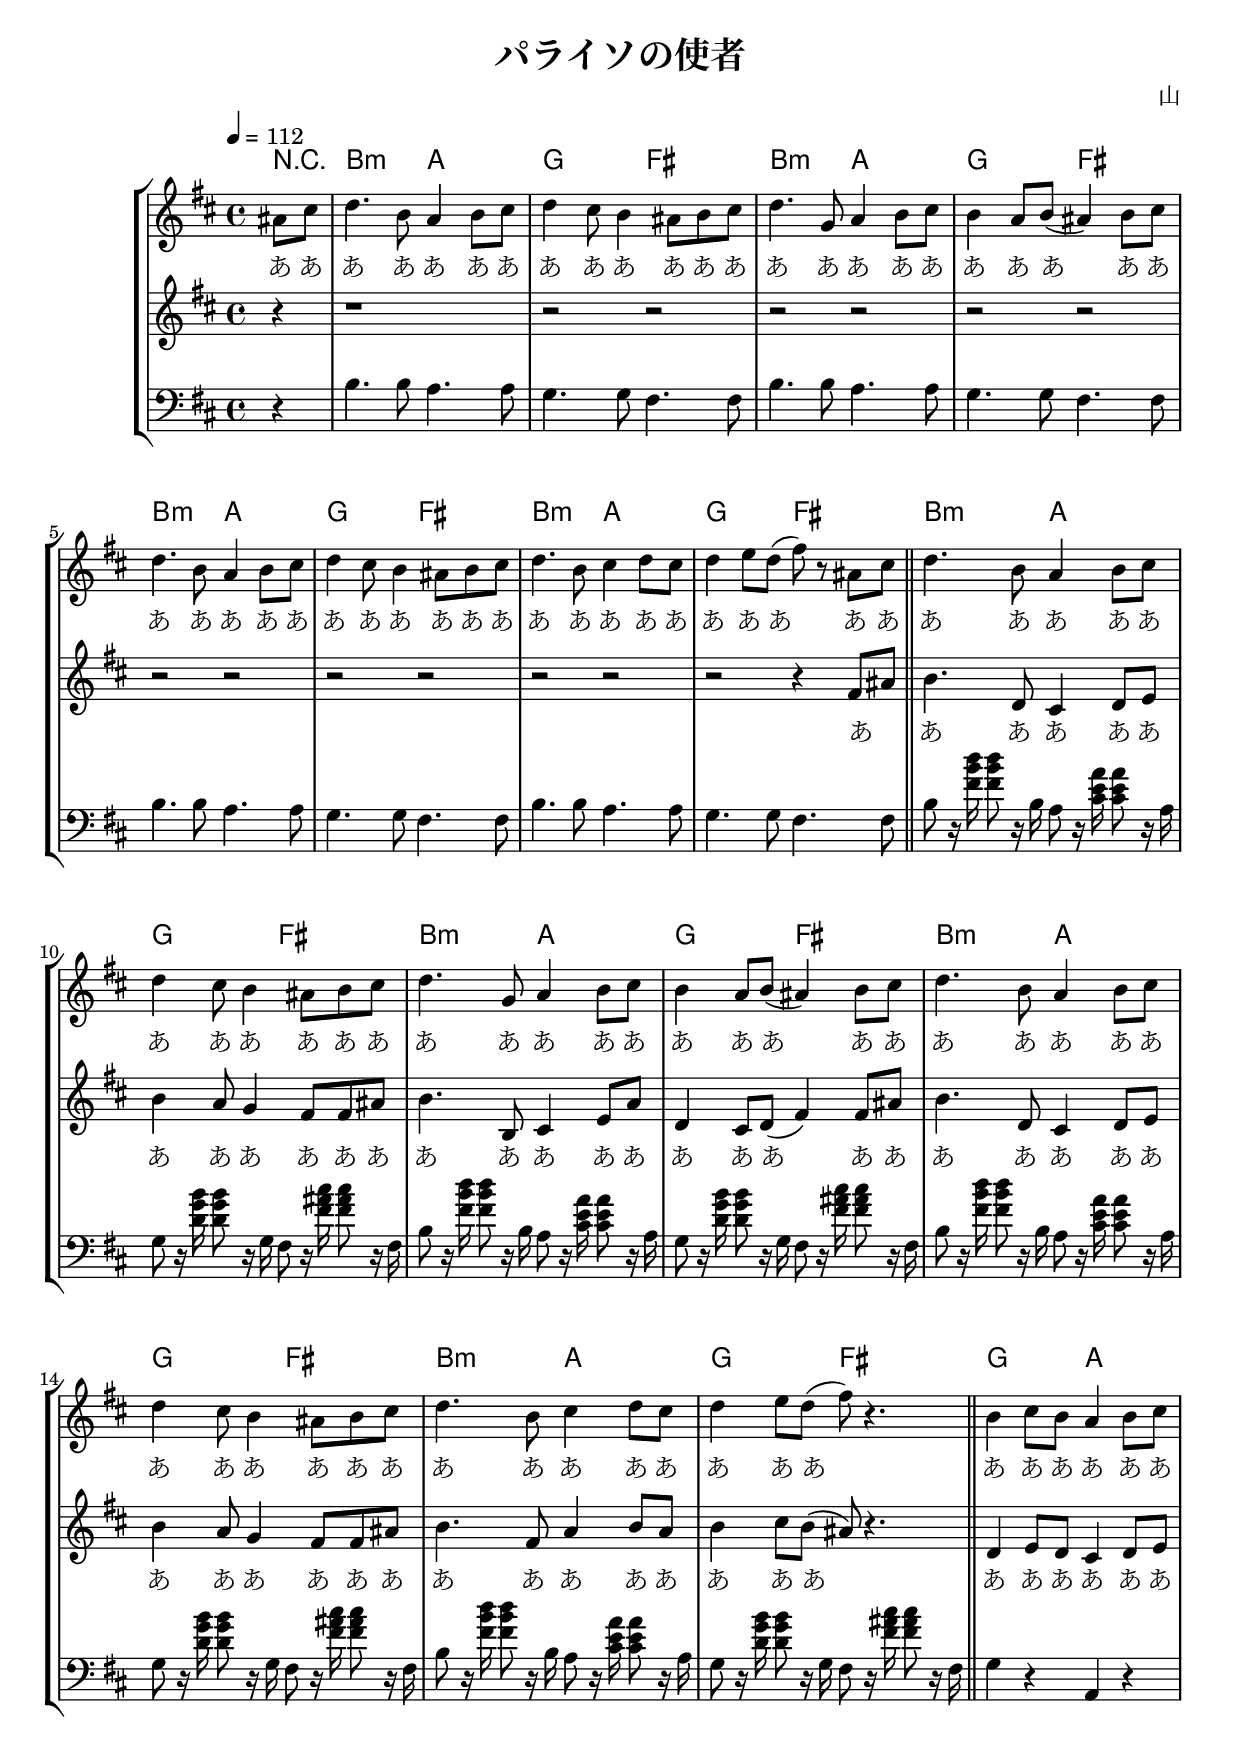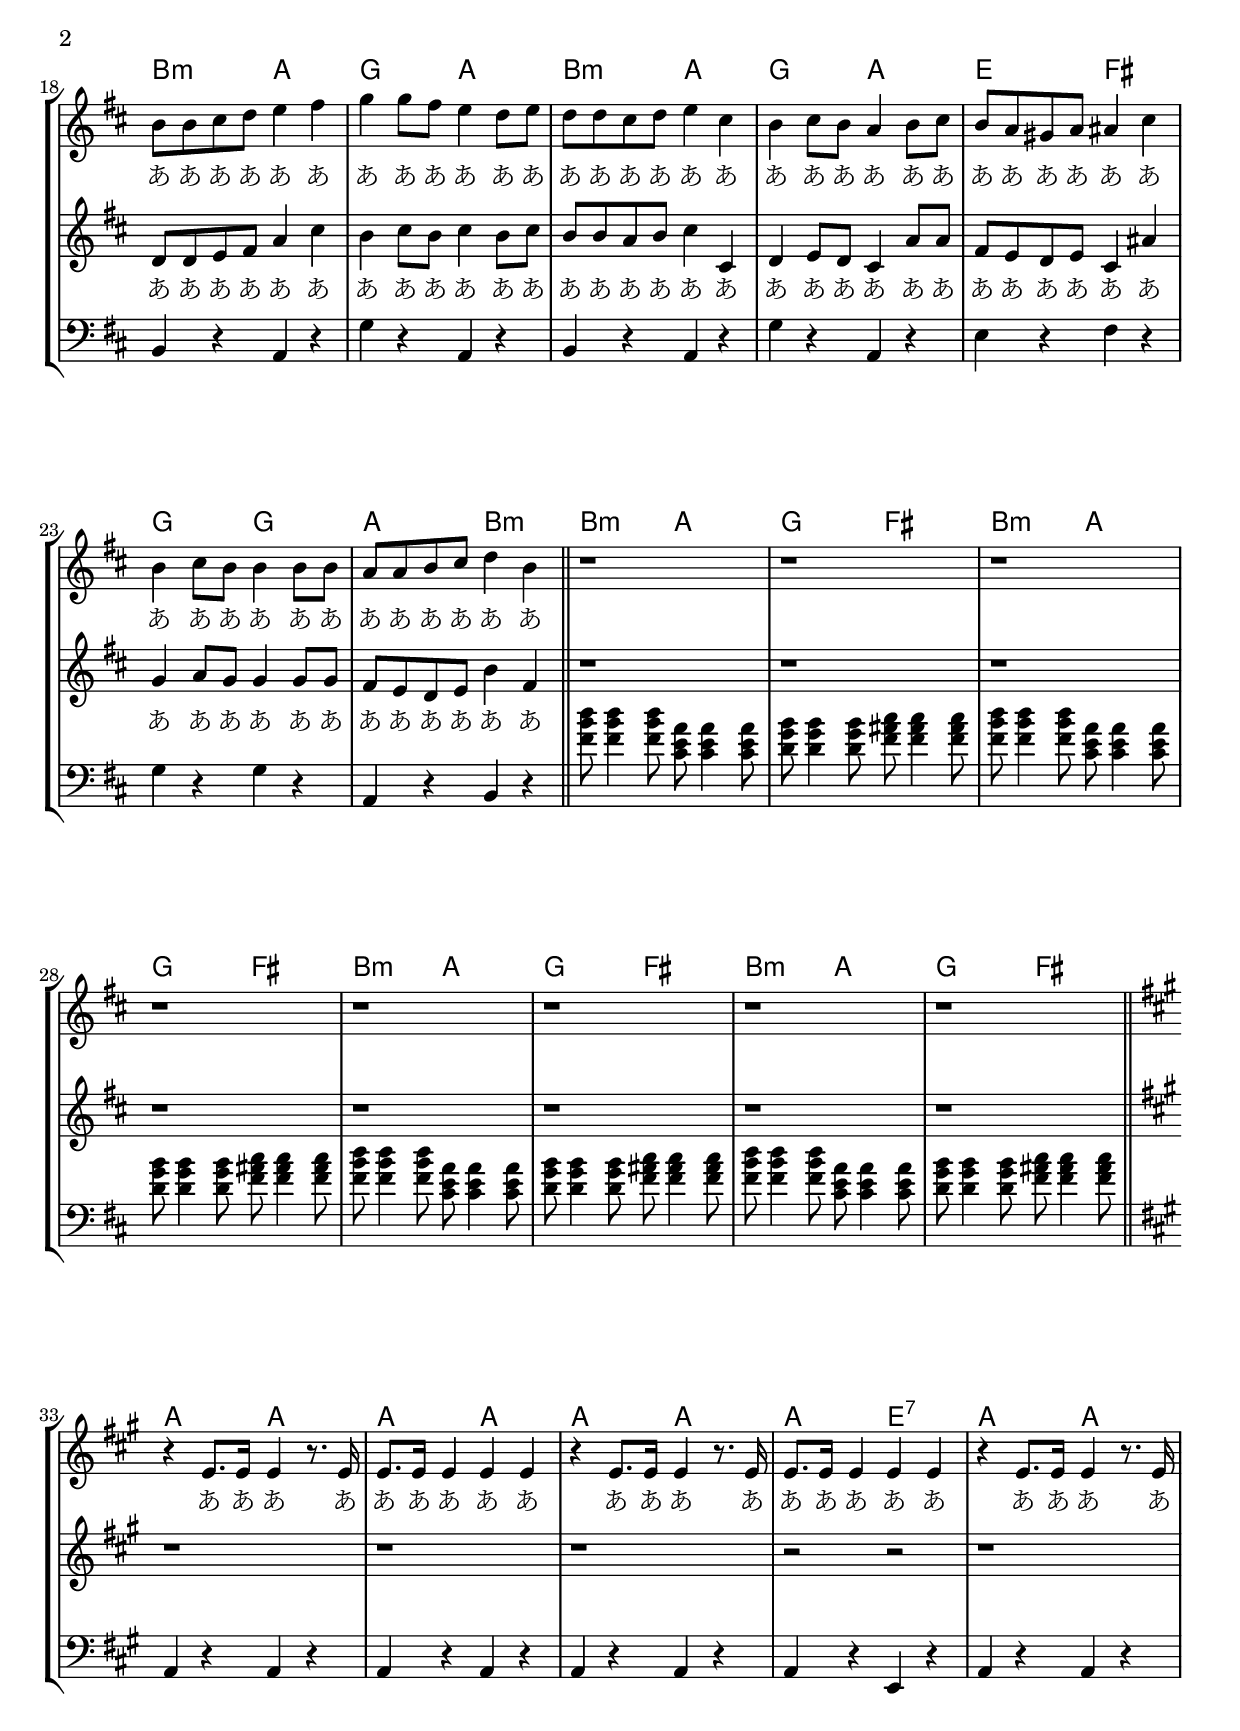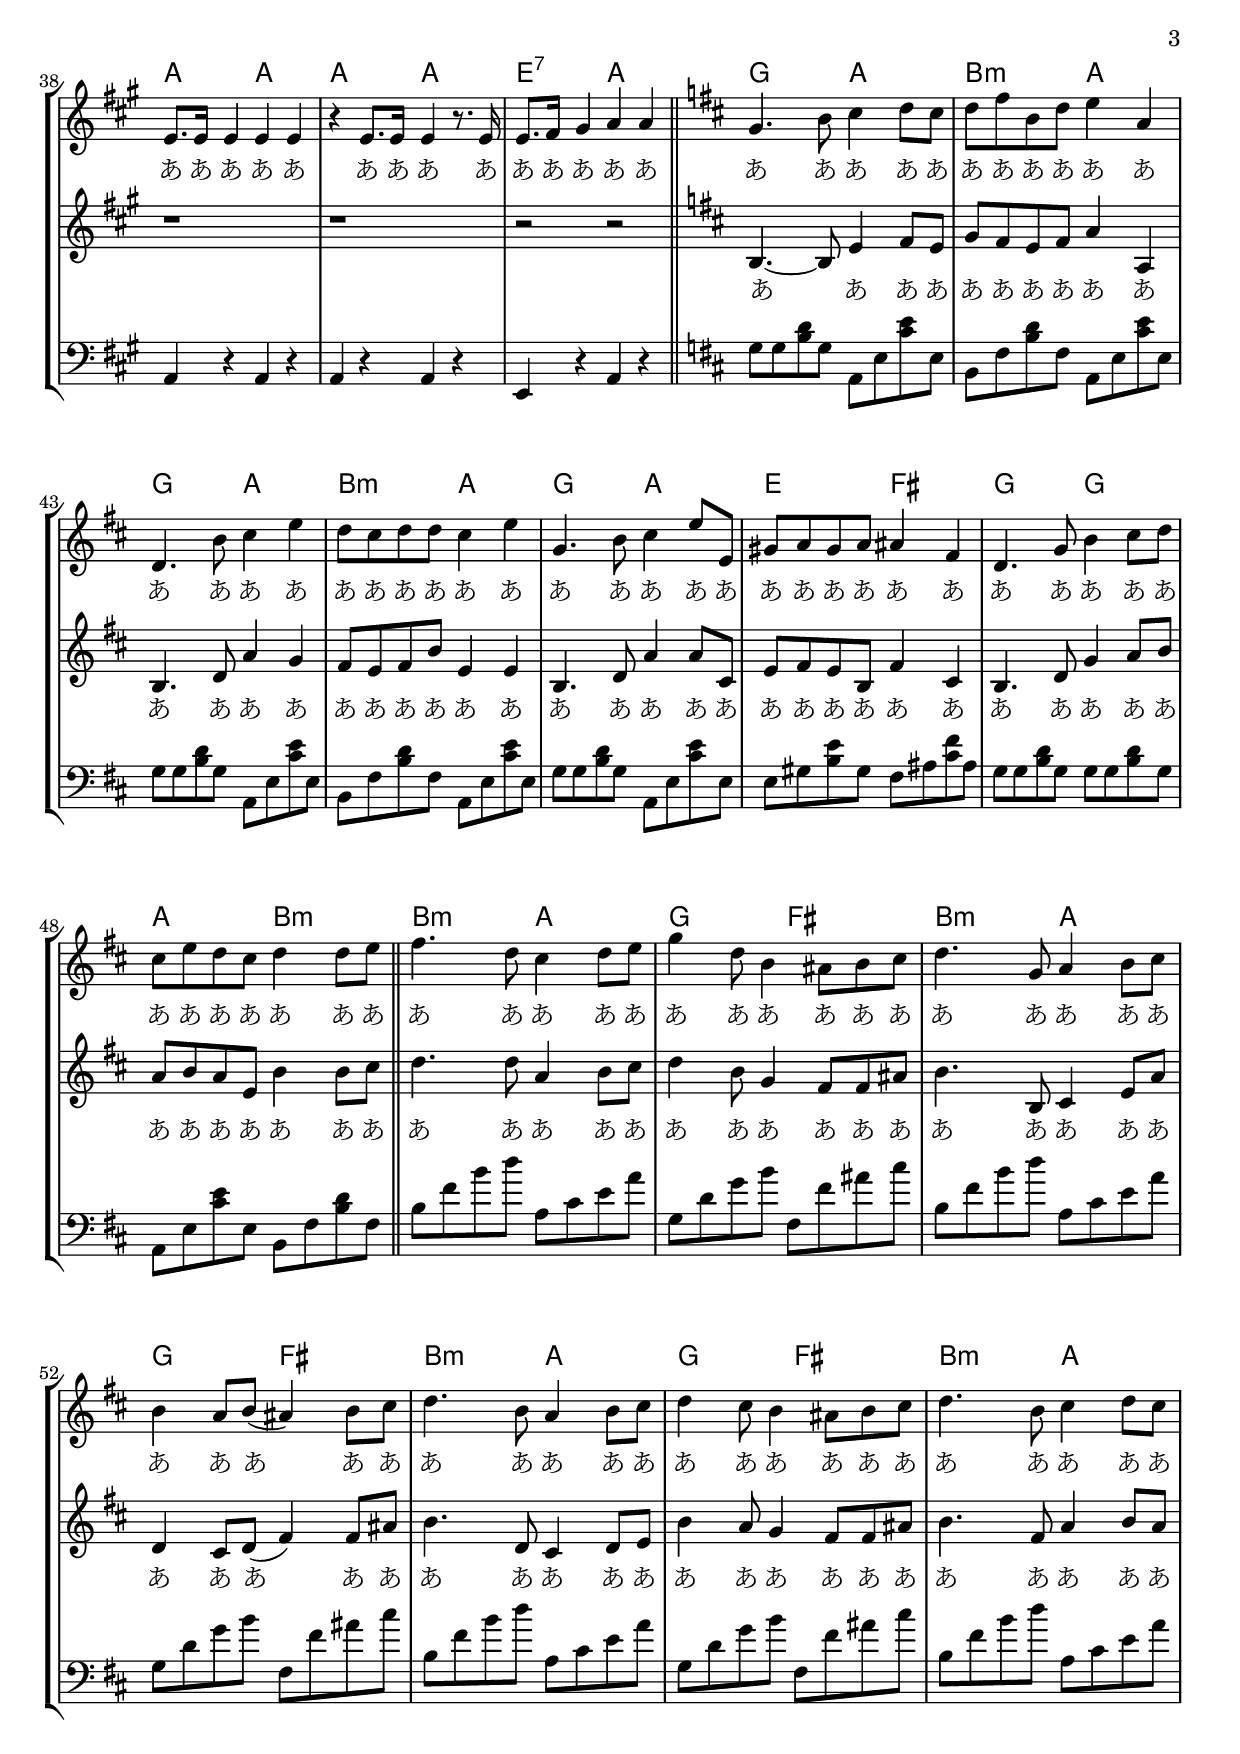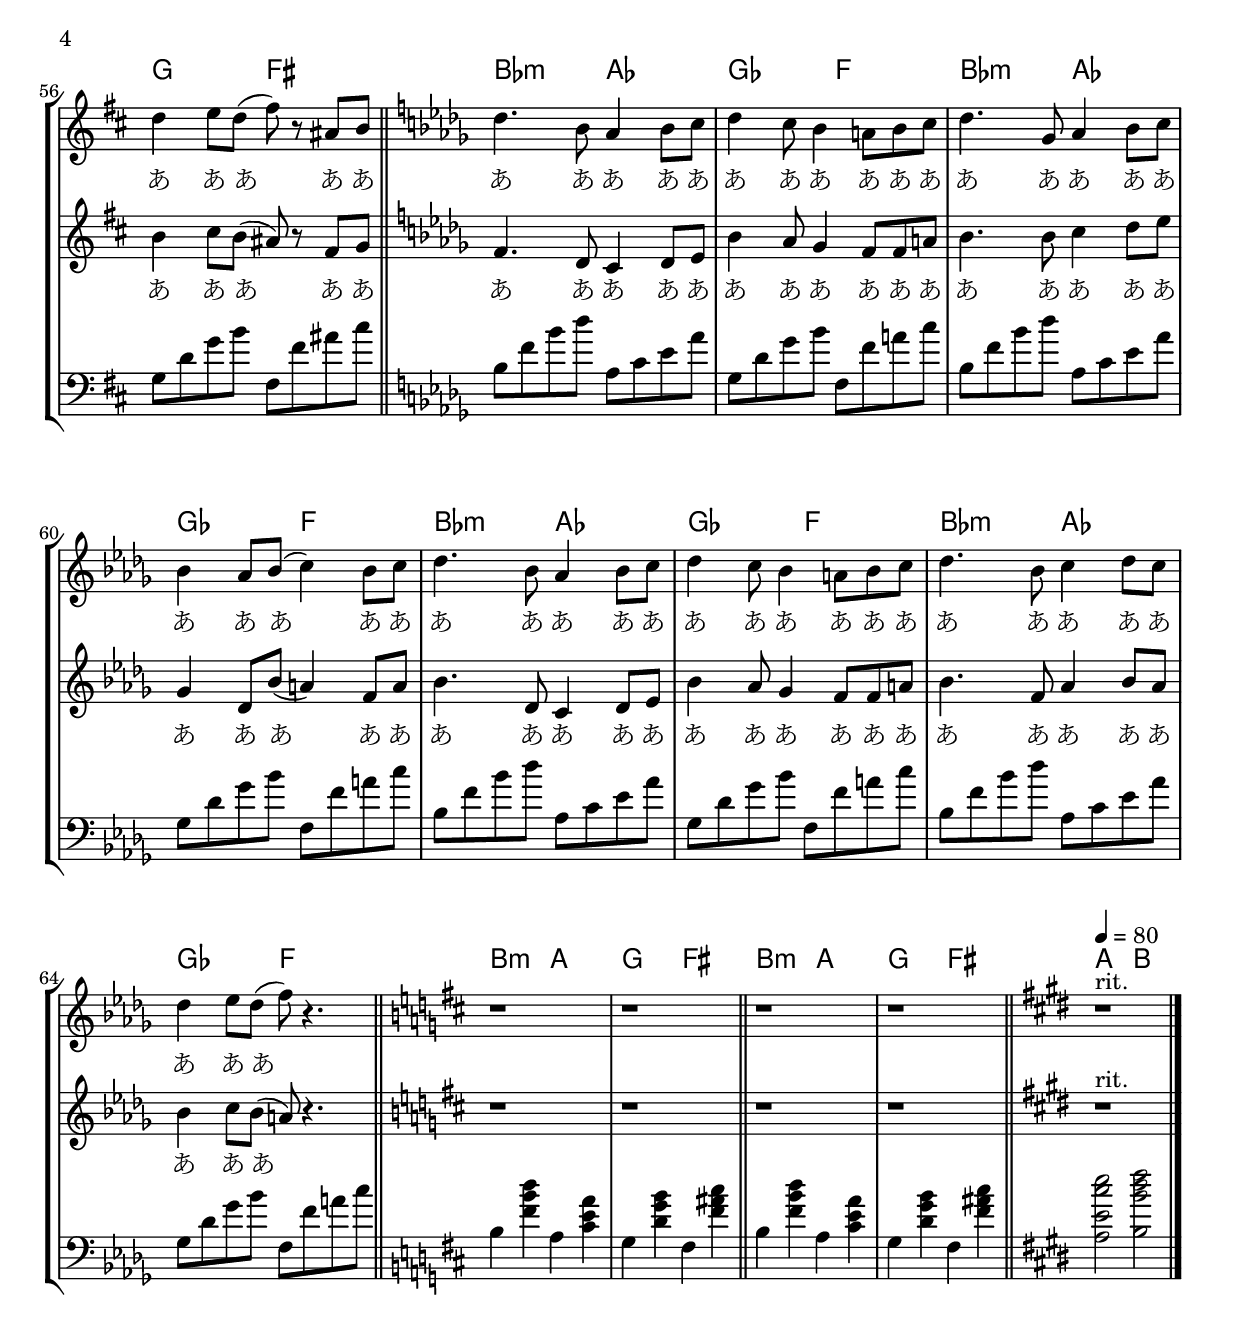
\version "2.12.1"

\header {
	title = \markup {パライソの使者}
	composer = \markup \center-column {山}
}

harmony = \chordmode {
		r4b2:m a g fis b:m a g fis b:m a g fis b:m a g fis 

	b:m a g fis b:m a g fis b:m a g fis b:m a g fis 

	g a b:m a g a b:m a g a e fis g g a b:m 

	b:m a g fis b:m a g fis b:m a g fis b:m a g fis 

	a a a a a a a e:7 a a a a a a e:7 a 

	g a b:m a g a b:m a g a e fis g g a b:m 

	b:m a g fis b:m a g fis b:m a g fis b:m a g fis 

	bes:m as ges f bes:m as ges f bes:m as ges f bes:m as ges f 

	b:m a g fis 

	b:m a g fis 

	a b 
}

melody = {
	\set Staff.midiInstrument = #"Clarinet"
	\partial 8*2
		\key d \major
	\tempo 4 = 112
ais'8  cis''8 
	d''4.  b'8  a'4  b'8  cis''8 
	d''4  cis''8  b'4  ais'8  b'8  cis''8 
	d''4.  g'8  a'4  b'8  cis''8 
	b'4  a'8  b'8  (ais'4)  b'8  cis''8 
	d''4.  b'8  a'4  b'8  cis''8 
	d''4  cis''8  b'4  ais'8  b'8  cis''8 
	d''4.  b'8  cis''4  d''8  cis''8 
	d''4  e''8  d''8  (fis''8)  	r8 	\set Staff.midiInstrument = #"Clarinet"
	ais'8  cis''8 
	d''4.  b'8  a'4  b'8  cis''8 
	d''4  cis''8  b'4  ais'8  b'8  cis''8 
	d''4.  g'8  a'4  b'8  cis''8 
	b'4  a'8  b'8  (ais'4)  b'8  cis''8 
	d''4.  b'8  a'4  b'8  cis''8 
	d''4  cis''8  b'4  ais'8  b'8  cis''8 
	d''4.  b'8  cis''4  d''8  cis''8 
	d''4  e''8  d''8  (fis''8)  	r4. 	\set Staff.midiInstrument = #"Clarinet"
	b'4  cis''8  b'8  a'4  b'8  cis''8 
	b'8  b'8  cis''8  d''8  e''4  fis''4 
	g''4  g''8  fis''8  e''4  d''8  e''8 
	d''8  d''8  cis''8  d''8  e''4  cis''4 
	b'4  cis''8  b'8  a'4  b'8  cis''8 
	b'8  a'8  gis'8  a'8  ais'4  cis''4 
	b'4  cis''8  b'8  b'4  b'8  b'8 
	a'8  a'8  b'8  cis''8  d''4  b'4
	r1 | r1 | r1 | r1 | r1 | r1 | r1 | r1   
	\set Staff.midiInstrument = #"Woodblock"
		\key a \major
r4  e'8.  e'16  e'4  r8.  e'16 
	e'8.  e'16  e'4  e'4  e'4 
	r4  e'8.  e'16  e'4  r8.  e'16 
	e'8.  e'16  e'4  e'4  e'4 
	r4  e'8.  e'16  e'4  r8.  e'16 
	e'8.  e'16  e'4  e'4  e'4 
	r4  e'8.  e'16  e'4  r8.  e'16 
	e'8.  fis'16  gis'4  a'4  a'4
	\set Staff.midiInstrument = #"FX 6 (goblins)"
		\key d \major
g'4.  b'8  cis''4  d''8  cis''8 
	d''8  fis''8  b'8  d''8  e''4  a'4 
	d'4.  b'8  cis''4  e''4 
	d''8  cis''8  d''8  d''8  cis''4  e''4 
	g'4.  b'8  cis''4  e''8  e'8 
	gis'8  a'8  gis'8  a'8  ais'4  fis'4 
	d'4.  g'8  b'4  cis''8  d''8 
	cis''8  e''8  d''8  cis''8  d''4  	\set Staff.midiInstrument = #"Acoustic Guitar (steel)"
	d''8  e''8 
	fis''4.  d''8  cis''4  d''8  e''8 
	g''4  d''8  b'4  ais'8  b'8  cis''8 
	d''4.  g'8  a'4  b'8  cis''8 
	b'4  a'8  b'8  (ais'4)  b'8  cis''8 
	d''4.  b'8  a'4  b'8  cis''8 
	d''4  cis''8  b'4  ais'8  b'8  cis''8 
	d''4.  b'8  cis''4  d''8  cis''8 
	d''4  e''8  d''8  (fis''8)  	r8 	\set Staff.midiInstrument = #"Koto"
	ais'8  b'8 
		\key des \major
des''4.  bes'8  as'4  bes'8  c''8 
	des''4  c''8  bes'4  a'8  bes'8  c''8 
	des''4.  ges'8  as'4  bes'8  c''8 
	bes'4  as'8  bes'8  (c''4)  bes'8  c''8 
	des''4.  bes'8  as'4  bes'8  c''8 
	des''4  c''8  bes'4  a'8  bes'8  c''8 
	des''4.  bes'8  c''4  des''8  c''8 
	des''4  es''8  des''8  (f''8)  	r4. 	\key d \major
	r1 | r1   
	r1 | r1   
	\key e \major
	\tempo 4 = 80
	r1^"rit." \bar "|."
}

words = \lyricmode {
	あ  あ  あ  あ  あ  あ  あ  あ  あ  あ  あ  あ  あ  あ  あ  あ  あ  あ  あ  あ  あ  あ  あ  あ  あ  あ  あ  あ  あ  あ  あ  あ  あ  あ  あ  あ  あ  あ  あ  あ  あ  あ  
	あ  あ  あ  あ  あ  あ  あ  あ  あ  あ  あ  あ  あ  あ  あ  あ  あ  あ  あ  あ  あ  あ  あ  あ  あ  あ  あ  あ  あ  あ  あ  あ  あ  あ  あ  あ  あ  あ  あ  あ  あ  あ  
	あ  あ  あ  あ  あ  あ  あ  あ  あ  あ  あ  あ  あ  あ  あ  あ  あ  あ  あ  あ  あ  あ  あ  あ  あ  あ  あ  あ  あ  あ  あ  あ  あ  あ  あ  あ  あ  あ  あ  あ  あ  あ  あ  あ  あ  あ  あ  あ  
	
	あ  あ  あ  あ  あ  あ  あ  あ  あ  あ  あ  あ  あ  あ  あ  あ  あ  あ  あ  あ  あ  あ  あ  あ  あ  あ  あ  あ  あ  あ  あ  あ  あ  あ  あ  あ  
	あ  あ  あ  あ  あ  あ  あ  あ  あ  あ  あ  あ  あ  あ  あ  あ  あ  あ  あ  あ  あ  あ  あ  あ  あ  あ  あ  あ  あ  あ  あ  あ  あ  あ  あ  あ  あ  あ  あ  あ  あ  あ  
	あ  あ  あ  あ  あ  あ  あ  あ  あ  あ  あ  あ  あ  あ  あ  あ  あ  あ  あ  あ  あ  あ  あ  あ  あ  あ  あ  あ  あ  あ  あ  あ  あ  あ  あ  あ  あ  あ  あ  あ  あ  あ  
	あ  あ  あ  あ  あ  あ  あ  あ  あ  あ  あ  あ  あ  あ  あ  あ  あ  あ  あ  あ  あ  あ  あ  あ  あ  あ  あ  あ  あ  あ  あ  あ  あ  あ  あ  あ  あ  あ  あ  あ  あ  あ  
	
	
	
}

secondmelody = {
	\set Staff.midiInstrument = #"Clarinet"
	\partial 8*2
		\key d \major
	\tempo 4 = 112
r4 r1 ~ 
	r2  r2 
	r2  r2 
	r2  r2 
	r2  r2 
	r2  r2~ 
	r2  r2 
	r2  r4  	\set Staff.midiInstrument = #"Acoustic Guitar (steel)"
	fis'8  ais'8 
	b'4.  d'8  cis'4  d'8  e'8 
	b'4  a'8  g'4  fis'8  fis'8  ais'8 
	b'4.  b8  cis'4  e'8  a'8 
	d'4  cis'8  d'8  (fis'4)  fis'8  ais'8 
	b'4.  d'8  cis'4  d'8  e'8 
	b'4  a'8  g'4  fis'8  fis'8  ais'8 
	b'4.  fis'8  a'4  b'8  a'8 
	b'4  cis''8  b'8  (ais'8)  	r4. 	\set Staff.midiInstrument = #"Blown Bottle"
	d'4  e'8  d'8  cis'4  d'8  e'8 
	d'8  d'8  e'8  fis'8  a'4  cis''4 
	b'4  cis''8  b'8  cis''4  b'8  cis''8 
	b'8  b'8  a'8  b'8  cis''4  cis'4 
	d'4  e'8  d'8  cis'4  a'8  a'8 
	fis'8  e'8  d'8  e'8  cis'4  ais'4 
	g'4  a'8  g'8  g'4  g'8  g'8 
	fis'8  e'8  d'8  e'8  b'4  fis'4
	r1 | r1 | r1 | r1 | r1 | r1 | r1 | r1   
	\set Staff.midiInstrument = #"Woodblock"
		\key a \major
r1~ 
	r1 
	 r1~ 
	r2  r2 
	r1~ 
	r1 
	 r1 
	r2  r2
	\set Staff.midiInstrument = #"FX 6 (goblins)"
		\key d \major
b4.  b8  e'4  fis'8  e'8 
	g'8  fis'8  e'8  fis'8  a'4  a4 
	b4.  d'8  a'4  g'4 
	fis'8  e'8  fis'8  b'8  e'4  e'4 
	b4.  d'8  a'4  a'8  cis'8 
	e'8  fis'8  e'8  b8  fis'4  cis'4 
	b4.  d'8  g'4  a'8  b'8 
	a'8  b'8  a'8  e'8  b'4  	\set Staff.midiInstrument = #"Bright Acoustic"
	b'8  cis''8 
	d''4.  d''8  a'4  b'8  cis''8 
	d''4  b'8  g'4  fis'8  fis'8  ais'8 
	b'4.  b8  cis'4  e'8  a'8 
	d'4  cis'8  d'8  (fis'4)  fis'8  ais'8 
	b'4.  d'8  cis'4  d'8  e'8 
	b'4  a'8  g'4  fis'8  fis'8  ais'8 
	b'4.  fis'8  a'4  b'8  a'8 
	b'4  cis''8  b'8  (ais'8)  	r8 	\set Staff.midiInstrument = #"Acoustic Guitar (steel)"
	fis'8  g'8 
		\key des \major
f'4.  des'8  c'4  des'8  es'8 
	bes'4  as'8  ges'4  f'8  f'8  a'8 
	bes'4.  bes'8  c''4  des''8  es''8 
	ges'4  des'8  bes'8  (a'4)  f'8  a'8 
	bes'4.  des'8  c'4  des'8  es'8 
	bes'4  as'8  ges'4  f'8  f'8  a'8 
	bes'4.  f'8  as'4  bes'8  as'8 
	bes'4  c''8  bes'8  (a'8)  	r4. 	\key d \major
	r1 | r1   
	r1 | r1   
	\key e \major
	\tempo 4 = 80
	r1^"rit." \bar "|."
}

secondwords = \lyricmode {
	
	あ  あ  あ  あ  あ  あ  あ  あ  あ  あ  あ  あ  あ  あ  あ  あ  あ  あ  あ  あ  あ  あ  あ  あ  あ  あ  あ  あ  あ  あ  あ  あ  あ  あ  あ  あ  あ  あ  あ  あ  あ  あ  
	あ  あ  あ  あ  あ  あ  あ  あ  あ  あ  あ  あ  あ  あ  あ  あ  あ  あ  あ  あ  あ  あ  あ  あ  あ  あ  あ  あ  あ  あ  あ  あ  あ  あ  あ  あ  あ  あ  あ  あ  あ  あ  あ  あ  あ  あ  あ  あ  
	
	
	あ  あ  あ  あ  あ  あ  あ  あ  あ  あ  あ  あ  あ  あ  あ  あ  あ  あ  あ  あ  あ  あ  あ  あ  あ  あ  あ  あ  あ  あ  あ  あ  あ  あ  あ  あ  あ  あ  あ  あ  あ  あ  
	あ  あ  あ  あ  あ  あ  あ  あ  あ  あ  あ  あ  あ  あ  あ  あ  あ  あ  あ  あ  あ  あ  あ  あ  あ  あ  あ  あ  あ  あ  あ  あ  あ  あ  あ  あ  あ  あ  あ  あ  あ  あ  
	あ  あ  あ  あ  あ  あ  あ  あ  あ  あ  あ  あ  あ  あ  あ  あ  あ  あ  あ  あ  あ  あ  あ  あ  あ  あ  あ  あ  あ  あ  あ  あ  あ  あ  あ  あ  あ  あ  あ  あ  あ  あ  
	
	
	
}

tempochange = {
	\tempo 4 = 112
	r1 | r1 | r1 | r1 | r1 | r1 | r1 | r1 \bar "||"
	\tempo 4 = 112
	r1 | r1 | r1 | r1 | r1 | r1 | r1 | r1 \bar "||"
	\tempo 4 = 112
	r1 | r1 | r1 | r1 | r1 | r1 | r1 | r1 \bar "||"
	\tempo 4 = 112
	r1 | r1 | r1 | r1 | r1 | r1 | r1 | r1 \bar "||"
	\tempo 4 = 112
	r1 | r1 | r1 | r1 | r1 | r1 | r1 | r1 \bar "||"
	\tempo 4 = 112
	r1 | r1 | r1 | r1 | r1 | r1 | r1 | r1 \bar "||"
	\tempo 4 = 112
	r1 | r1 | r1 | r1 | r1 | r1 | r1 | r1 \bar "||"
	\tempo 4 = 112
	r1 | r1 | r1 | r1 | r1 | r1 | r1 | r1 \bar "||"
	\tempo 4 = 112
	r1 | r1 \bar "||"
	\tempo 4 = 112
	r1 | r1 \bar "||"
	\tempo 4 = 80
	\tempo 4 = 60 r2 \tempo 4 = 53 r2 \bar "|."
}

mainacc = {
	\clef bass
	\set Staff.midiInstrument = #"Shakuhachi"
	\key d \major
	\tempo 4 = 112
	\partial 8*2
	r4	b4.b8
	a4.a8
	g4.g8
	fis4.fis8
	b4.b8
	a4.a8
	g4.g8
	fis4.fis8
	b4.b8
	a4.a8
	g4.g8
	fis4.fis8
	b4.b8
	a4.a8
	g4.g8
	fis4.fis8
	\bar "||"

	\set Staff.midiInstrument = #"Shakuhachi"
	b8 r16 <fis' b' d''>16 <fis' b' d''>8 r16 b16
	a8 r16 <cis' e' a'>16 <cis' e' a'>8 r16 a16
	g8 r16 <d' g' b'>16 <d' g' b'>8 r16 g16
	fis8 r16 <fis' ais' cis''>16 <fis' ais' cis''>8 r16 fis16
	b8 r16 <fis' b' d''>16 <fis' b' d''>8 r16 b16
	a8 r16 <cis' e' a'>16 <cis' e' a'>8 r16 a16
	g8 r16 <d' g' b'>16 <d' g' b'>8 r16 g16
	fis8 r16 <fis' ais' cis''>16 <fis' ais' cis''>8 r16 fis16
	b8 r16 <fis' b' d''>16 <fis' b' d''>8 r16 b16
	a8 r16 <cis' e' a'>16 <cis' e' a'>8 r16 a16
	g8 r16 <d' g' b'>16 <d' g' b'>8 r16 g16
	fis8 r16 <fis' ais' cis''>16 <fis' ais' cis''>8 r16 fis16
	b8 r16 <fis' b' d''>16 <fis' b' d''>8 r16 b16
	a8 r16 <cis' e' a'>16 <cis' e' a'>8 r16 a16
	g8 r16 <d' g' b'>16 <d' g' b'>8 r16 g16
	fis8 r16 <fis' ais' cis''>16 <fis' ais' cis''>8 r16 fis16
	\bar "||"

	\set Staff.midiInstrument = #"Shakuhachi"
	g4 r4
	a,4 r4
	b,4 r4
	a,4 r4
	g4 r4
	a,4 r4
	b,4 r4
	a,4 r4
	g4 r4
	a,4 r4
	e4 r4
	fis4 r4
	g4 r4
	g4 r4
	a,4 r4
	b,4 r4
	\bar "||"

	\set Staff.midiInstrument = #"Shakuhachi"
	<fis' b' d''>8 <fis' b' d''>4 <fis' b' d''>8
	<cis' e' a'>8 <cis' e' a'>4 <cis' e' a'>8
	<d' g' b'>8 <d' g' b'>4 <d' g' b'>8
	<fis' ais' cis''>8 <fis' ais' cis''>4 <fis' ais' cis''>8
	<fis' b' d''>8 <fis' b' d''>4 <fis' b' d''>8
	<cis' e' a'>8 <cis' e' a'>4 <cis' e' a'>8
	<d' g' b'>8 <d' g' b'>4 <d' g' b'>8
	<fis' ais' cis''>8 <fis' ais' cis''>4 <fis' ais' cis''>8
	<fis' b' d''>8 <fis' b' d''>4 <fis' b' d''>8
	<cis' e' a'>8 <cis' e' a'>4 <cis' e' a'>8
	<d' g' b'>8 <d' g' b'>4 <d' g' b'>8
	<fis' ais' cis''>8 <fis' ais' cis''>4 <fis' ais' cis''>8
	<fis' b' d''>8 <fis' b' d''>4 <fis' b' d''>8
	<cis' e' a'>8 <cis' e' a'>4 <cis' e' a'>8
	<d' g' b'>8 <d' g' b'>4 <d' g' b'>8
	<fis' ais' cis''>8 <fis' ais' cis''>4 <fis' ais' cis''>8
	\bar "||"

	\set Staff.midiInstrument = #"Tinkle Bell"
	\key a \major
	a,4 r4
	a,4 r4
	a,4 r4
	a,4 r4
	a,4 r4
	a,4 r4
	a,4 r4
	e,4 r4
	a,4 r4
	a,4 r4
	a,4 r4
	a,4 r4
	a,4 r4
	a,4 r4
	e,4 r4
	a,4 r4
	\bar "||"

	\set Staff.midiInstrument = #"English Horn"
	\key d \major
	g8 g <b d'> g
	a,8 e <cis' e'> e
	b,8 fis <b d'> fis
	a,8 e <cis' e'> e
	g8 g <b d'> g
	a,8 e <cis' e'> e
	b,8 fis <b d'> fis
	a,8 e <cis' e'> e
	g8 g <b d'> g
	a,8 e <cis' e'> e
	e8 gis <b e'> gis
	fis8 ais <cis' fis'> ais
	g8 g <b d'> g
	g8 g <b d'> g
	a,8 e <cis' e'> e
	b,8 fis <b d'> fis
	\bar "||"

	\set Staff.midiInstrument = #"FX 2 (soundtrack)"
	b8 fis'8 b'8 d''8
	a8 cis'8 e'8 a'8
	g8 d'8 g'8 b'8
	fis8 fis'8 ais'8 cis''8
	b8 fis'8 b'8 d''8
	a8 cis'8 e'8 a'8
	g8 d'8 g'8 b'8
	fis8 fis'8 ais'8 cis''8
	b8 fis'8 b'8 d''8
	a8 cis'8 e'8 a'8
	g8 d'8 g'8 b'8
	fis8 fis'8 ais'8 cis''8
	b8 fis'8 b'8 d''8
	a8 cis'8 e'8 a'8
	g8 d'8 g'8 b'8
	fis8 fis'8 ais'8 cis''8
	\bar "||"

	\set Staff.midiInstrument = #"FX 2 (soundtrack)"
	\key des \major
	bes8 f'8 bes'8 des''8
	as8 c'8 es'8 as'8
	ges8 des'8 ges'8 bes'8
	f8 f'8 a'8 c''8
	bes8 f'8 bes'8 des''8
	as8 c'8 es'8 as'8
	ges8 des'8 ges'8 bes'8
	f8 f'8 a'8 c''8
	bes8 f'8 bes'8 des''8
	as8 c'8 es'8 as'8
	ges8 des'8 ges'8 bes'8
	f8 f'8 a'8 c''8
	bes8 f'8 bes'8 des''8
	as8 c'8 es'8 as'8
	ges8 des'8 ges'8 bes'8
	f8 f'8 a'8 c''8
	\bar "||"

	\set Staff.midiInstrument = #"FX 2 (soundtrack)"
	\key d \major
	b4 <fis' b' d''>4
	a4 <cis' e' a'>4
	g4 <d' g' b'>4
	fis4 <fis' ais' cis''>4
	\bar "||"

	\set Staff.midiInstrument = #"FX 2 (soundtrack)"
	b4 <fis' b' d''>4
	a4 <cis' e' a'>4
	g4 <d' g' b'>4
	fis4 <fis' ais' cis''>4
	\bar "||"

	\set Staff.midiInstrument = #"Choir Aahs"
	\key e \major
	\tempo 4 = 80
	<a e' e'' cis''>2
	<b b' dis'' fis''>2
	\bar "|."
}

subacc = {
	\clef bass
	\set Staff.midiInstrument = #"Acoustic grand"
	\key d \major
	\tempo 4 = 112
	\partial 8*2
	r4	r2
	r2
	r2
	r2
	r2
	r2
	r2
	r2
	r2
	r2
	r2
	r2
	r2
	r2
	r2
	r2
	\bar "||"

	\set Staff.midiInstrument = #"Agogo"
	b4 b4
	a4 a4
	g4 g4
	fis4 fis4
	b4 b4
	a4 a4
	g4 g4
	fis4 fis4
	b4 b4
	a4 a4
	g4 g4
	fis4 fis4
	b4 b4
	a4 a4
	g4 g4
	fis4 fis4
	\bar "||"

	\set Staff.midiInstrument = #"Oboe"
	g4.g8
	a,4.a,8
	b,4.b,8
	a,4.a,8
	g4.g8
	a,4.a,8
	b,4.b,8
	a,4.a,8
	g4.g8
	a,4.a,8
	e4.e8
	fis4.fis8
	g4.g8
	g4.g8
	a,4.a,8
	b,4.b,8
	\bar "||"

	\set Staff.midiInstrument = #"Agogo"
	b4 b4
	a4 a4
	g4 g4
	fis4 fis4
	b4 b4
	a4 a4
	g4 g4
	fis4 fis4
	b4 b4
	a4 a4
	g4 g4
	fis4 fis4
	b4 b4
	a4 a4
	g4 g4
	fis4 fis4
	\bar "||"

	\set Staff.midiInstrument = #"Acoustic grand"
	\key a \major
	r2
	r2
	r2
	r2
	r2
	r2
	r2
	r2
	r2
	r2
	r2
	r2
	r2
	r2
	r2
	r2
	\bar "||"

	\set Staff.midiInstrument = #"Agogo"
	\key d \major
	g4 g4
	a,4 a,4
	b,4 b,4
	a,4 a,4
	g4 g4
	a,4 a,4
	b,4 b,4
	a,4 a,4
	g4 g4
	a,4 a,4
	e4 e4
	fis4 fis4
	g4 g4
	g4 g4
	a,4 a,4
	b,4 b,4
	\bar "||"

	\set Staff.midiInstrument = #"Agogo"
	<b fis' b' d''>4 <b fis' b' d''>4
	<a cis' e' a'>4 <a cis' e' a'>4
	<g d' g' b'>4 <g d' g' b'>4
	<fis fis' ais' cis''>4 <fis fis' ais' cis''>4
	<b fis' b' d''>4 <b fis' b' d''>4
	<a cis' e' a'>4 <a cis' e' a'>4
	<g d' g' b'>4 <g d' g' b'>4
	<fis fis' ais' cis''>4 <fis fis' ais' cis''>4
	<b fis' b' d''>4 <b fis' b' d''>4
	<a cis' e' a'>4 <a cis' e' a'>4
	<g d' g' b'>4 <g d' g' b'>4
	<fis fis' ais' cis''>4 <fis fis' ais' cis''>4
	<b fis' b' d''>4 <b fis' b' d''>4
	<a cis' e' a'>4 <a cis' e' a'>4
	<g d' g' b'>4 <g d' g' b'>4
	<fis fis' ais' cis''>4 <fis fis' ais' cis''>4
	\bar "||"

	\set Staff.midiInstrument = #"Rock Organ"
	\key des \major
	<bes f' bes' des''>4 <bes f' bes' des''>4
	<as c' es' as'>4 <as c' es' as'>4
	<ges des' ges' bes'>4 <ges des' ges' bes'>4
	<f f' a' c''>4 <f f' a' c''>4
	<bes f' bes' des''>4 <bes f' bes' des''>4
	<as c' es' as'>4 <as c' es' as'>4
	<ges des' ges' bes'>4 <ges des' ges' bes'>4
	<f f' a' c''>4 <f f' a' c''>4
	<bes f' bes' des''>4 <bes f' bes' des''>4
	<as c' es' as'>4 <as c' es' as'>4
	<ges des' ges' bes'>4 <ges des' ges' bes'>4
	<f f' a' c''>4 <f f' a' c''>4
	<bes f' bes' des''>4 <bes f' bes' des''>4
	<as c' es' as'>4 <as c' es' as'>4
	<ges des' ges' bes'>4 <ges des' ges' bes'>4
	<f f' a' c''>4 <f f' a' c''>4
	\bar "||"

	\set Staff.midiInstrument = #"Tinkle Bell"
	\key d \major
	<b fis' b' d''>4 <b fis' b' d''>4
	<a cis' e' a'>4 <a cis' e' a'>4
	<g d' g' b'>4 <g d' g' b'>4
	<fis fis' ais' cis''>4 <fis fis' ais' cis''>4
	\bar "||"

	\set Staff.midiInstrument = #"Tinkle Bell"
	<b fis' b' d''>4 <b fis' b' d''>4
	<a cis' e' a'>4 <a cis' e' a'>4
	<g d' g' b'>4 <g d' g' b'>4
	<fis fis' ais' cis''>4 <fis fis' ais' cis''>4
	\bar "||"

	\set Staff.midiInstrument = #"Synth Voice"
	\key e \major
	\tempo 4 = 80
	<a e' e'' cis''>2
	<b b' dis'' fis''>2
	\bar "|."
}

percA = {
	\drummode {
	\partial 8*2
	r4	r1 |r1 |r1 |r1 |r1 |r1 |r1 |r1 \bar "||"
	r1 |r1 |r1 |r1 |r1 |r1 |r1 |r1 \bar "||"
	r1 |r1 |r1 |r1 |r1 |r1 |r1 |r1 \bar "||"
	r1 |r1 |r1 |r1 |r1 |r1 |r1 |r1 \bar "||"
	r1 |r1 |r1 |r1 |r1 |r1 |r1 |r1 \bar "||"
	r1 |r1 |r1 |r1 |r1 |r1 |r1 |r1 \bar "||"
	r1  |r1  |r1  |r1  |r1  |r1  |r1  |r2 r8 hho4 hho8  \bar "||"
	r4 sn2 sn8. sn16  |r4 sn2 sn8. sn16  |r4 sn2 sn8. sn16  |r4 sn2 sn8. sn16  |r4 sn2 sn8. sn16  |r4 sn2 sn8. sn16  |r4 sn2 sn8. sn16  |r8 sn8 sn4 sn8 sn8 sn16 sn8 sn16  \bar "||"
	r4 sn2 sn8. sn16  |r8 sn8 sn4 sn8 sn8 sn16 sn8 sn16  \bar "||"
	r1 |r1 \bar "||"
	r1 \bar "|."
	}
}

percB = {
	\drummode {
	\partial 8*2
	r4	r1 |r1 |r1 |r1 |r1 |r1 |r1 |r1 \bar "||"
	r1 |r1 |r1 |r1 |r1 |r1 |r1 |r1 \bar "||"
	r1 |r1 |r1 |r1 |r1 |r1 |r1 |r1 \bar "||"
	r1 |r1 |r1 |r1 |r1 |r1 |r1 |r1 \bar "||"
	r1 |r1 |r1 |r1 |r1 |r1 |r1 |r1 \bar "||"
	r1 |r1 |r1 |r1 |r1 |r1 |r1 |r1 \bar "||"
	r4. hhp2 hhp8  |r4. hhp2 hhp8  |r4. hhp2 hhp8  |r4. hhp2 hhp8  |r4. hhp2 hhp8  |r4. hhp2 hhp8  |r4. hhp2 hhp8  |hhp4 hhp4 hhp4 hhp4  \bar "||"
	r4. r16 tommh8 tommh4. r16  |r1  |r4. r16 tommh8 tommh4. r16  |r1  |r4. r16 tommh8 tommh4. r16  |r1  |r4. r16 tommh8 tommh4. r16  |r1  \bar "||"
	r4. r16 tommh8 tommh4. r16  |r1  \bar "||"
	r1 |r1 \bar "||"
	r1 \bar "|."
	}
}

percC = {
	\drummode {
	\partial 8*2
	r4	r1 |r1 |r1 |r1 |r1 |r1 |r1 |r1 \bar "||"
	r1 |r1 |r1 |r1 |r1 |r1 |r1 |r1 \bar "||"
	r1 |r1 |r1 |r1 |r1 |r1 |r1 |r1 \bar "||"
	r1 |r1 |r1 |r1 |r1 |r1 |r1 |r1 \bar "||"
	r1 |r1 |r1 |r1 |r1 |r1 |r1 |r1 \bar "||"
	r1 |r1 |r1 |r1 |r1 |r1 |r1 |r1 \bar "||"
	hh4 hh4 hh4 hh4  |hh4 hh4 hh4 hh4  |hh4 hh4 hh4 hh4  |hh4 hh4 hh4 hh4  |hh4 hh4 hh4 hh4  |hh4 hh4 hh4 hh4  |hh4 hh4 hh4 hh4  |r4. hh2 r8  \bar "||"
	r8 toml8 toml8 toml8 toml8 toml8 toml8 toml8  |toml8 toml8 toml8 toml8 toml8 toml8 toml8 toml8  |toml8 toml8 toml8 toml8 toml8 toml8 toml8 toml8  |toml8 toml8 toml8 toml8 toml8 toml8 toml8 toml8  |r8 toml8 toml8 toml8 toml8 toml8 toml8 toml8  |toml8 toml8 toml8 toml8 toml8 toml8 toml8 toml8  |toml8 toml8 toml8 toml8 toml8 toml8 toml8 toml8  |toml8 toml8 toml8 toml8 toml8 toml8 toml8 toml8  \bar "||"
	r8 toml8 toml8 toml8 toml8 toml8 toml8 toml8  |toml8 toml8 toml8 toml8 toml8 toml8 toml8 toml8  \bar "||"
	r1 |r1 \bar "||"
	r1 \bar "|."
	}
}

percD = {
	\drummode {
	\partial 8*2
	r4	r1 |r1 |r1 |r1 |r1 |r1 |r1 |r1 \bar "||"
	r1 |r1 |r1 |r1 |r1 |r1 |r1 |r1 \bar "||"
	r1 |r1 |r1 |r1 |r1 |r1 |r1 |r1 \bar "||"
	r1 |r1 |r1 |r1 |r1 |r1 |r1 |r1 \bar "||"
	r1 |r1 |r1 |r1 |r1 |r1 |r1 |r1 \bar "||"
	r1 |r1 |r1 |r1 |r1 |r1 |r1 |r1 \bar "||"
	bd2. r8 bd8  |bd8. bd8. bd2 bd8  |bd2. r8 bd8  |bd8. bd8. bd2 bd8  |bd2. r8 bd8  |bd8. bd8. bd2 bd8  |bd2. r8 bd8  |bd8. bd4. r16 bd4 bd8  \bar "||"
	r1  |r4. r16 tomfh8 tomfh4. r16  |r1  |r4. r16 tomfh8 tomfh4. r16  |r1  |r4. r16 tomfh8 tomfh4. r16  |r1  |r4. r16 tomfh2 r16  \bar "||"
	r1  |r4. r16 tomfh2 r16  \bar "||"
	r1 |r1 \bar "||"
	r1 \bar "|."
	}
}

percE = {
	\drummode {
	\partial 8*2
	r4	r1 |r1 |r1 |r1 |r1 |r1 |r1 |r1 \bar "||"
	r1 |r1 |r1 |r1 |r1 |r1 |r1 |r1 \bar "||"
	r1 |r1 |r1 |r1 |r1 |r1 |r1 |r1 \bar "||"
	r1 |r1 |r1 |r1 |r1 |r1 |r1 |r1 \bar "||"
	r1 |r1 |r1 |r1 |r1 |r1 |r1 |r1 \bar "||"
	r1 |r1 |r1 |r1 |r1 |r1 |r1 |r1 \bar "||"
	r1 | r1 | r1 | r1 | r1 | r1 | r1 | r1 \bar "||"
	bd4. r16 bd8. bd4.  |bd8. bd4. r16 bd4 bd8  |bd8. bd4 bd8. bd4.  |bd8. bd4. r16 bd4 bd8  |bd4. r16 bd8. bd4.  |bd8. bd4. r16 bd4 bd8  |bd8. bd4 bd8. bd4.  |bd4. bd8 bd4 r16 bd8.  \bar "||"
	bd4. r16 bd8. bd4.  |bd4. bd8 bd4 r16 bd8.  \bar "||"
	r1 |r1 \bar "||"
	r1 \bar "|."
	}
}

percF = {
	\drummode {
	\partial 8*2
	r4	r1 | r1 | r1 | r1 | r1 | r1 | r1 | r1 \bar "||"
	r1 | r1 | r1 | r1 | r1 | r1 | r1 | r1 \bar "||"
	r1 | r1 | r1 | r1 | r1 | r1 | r1 | r1 \bar "||"
	r1 | r1 | r1 | r1 | r1 | r1 | r1 | r1 \bar "||"
	r1 | r1 | r1 | r1 | r1 | r1 | r1 | r1 \bar "||"
	r1 | r1 | r1 | r1 | r1 | r1 | r1 | r1 \bar "||"
	r1 | r1 | r1 | r1 | r1 | r1 | r1 | r1 \bar "||"
	cymc1  |r1 |r1 |r1 |cymc1  |r1 |r1 |r1 \bar "||"
	cymc1  |r1 \bar "||"
	r1 | r1 \bar "||"
	r1 \bar "|."
	}
}

\score {
	<<
		\new StaffGroup <<
			\new ChordNames {\harmony}
			\new Voice = "melody" {\melody}
			\new Lyrics \lyricsto "melody" \words
			\new Voice = "secondmelody" {\secondmelody}
			\new Lyrics \lyricsto "secondmelody" \secondwords
			\new Staff = "mainacc" {\mainacc}
		>>
	>>
	\layout { }
}
